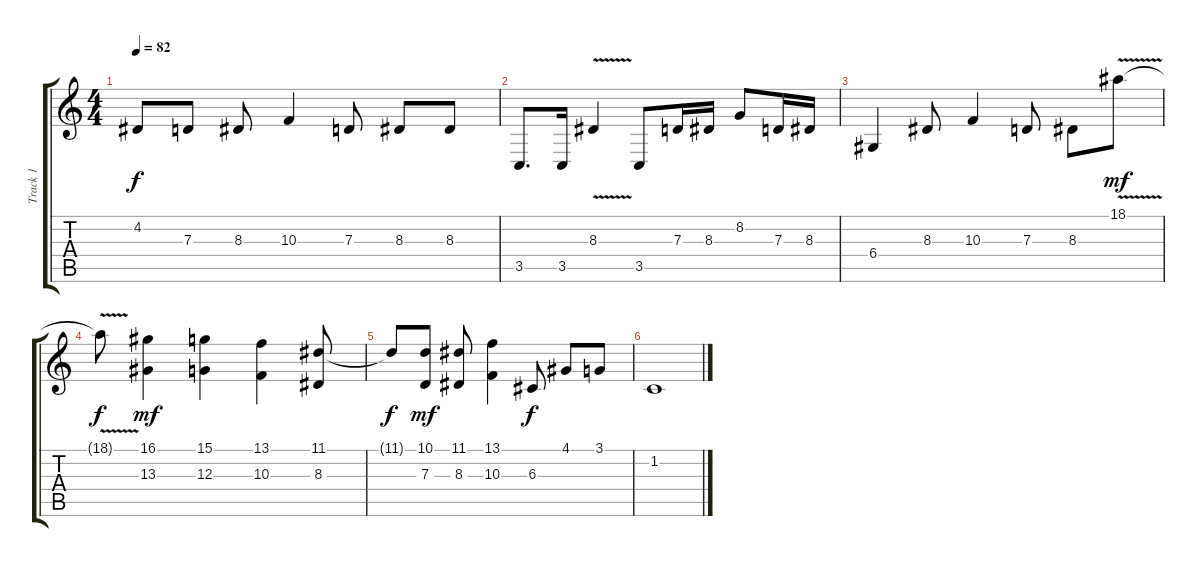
\track ("Track 1" "Track 1") {instrument violin}
\staff {score tabs}
\tuning (E4 B3 G3 D3 A2 E2) {hide}
\ts (4 4)
\tempo 82
\clef g2
\ks c
4.2{t}.8{dy f} 7.3.8 8.3.8 10.3.4 7.3.8 8.3.8 8.3.8 |
3.5.8{d} 3.5.16 8.3{v}.4 3.5.8 7.3.16 8.3.16 8.2.8 7.3.16 8.3.16 |
6.4.4 8.3.8 10.3.4 7.3.8 8.3.8 18.1{v}.8{dy mf} |
18.1{t}.8{dy f} (16.1 13.3).4{dy mf} (15.1 12.3).4 (13.1 10.3).4 (11.1 8.3).8 |
11.1{t}.8{dy f} (10.1 7.3).8{dy mf} (11.1 8.3).8 (13.1 10.3).4 6.3.8{dy f} 4.1.8 3.1.8 |
1.2.1
